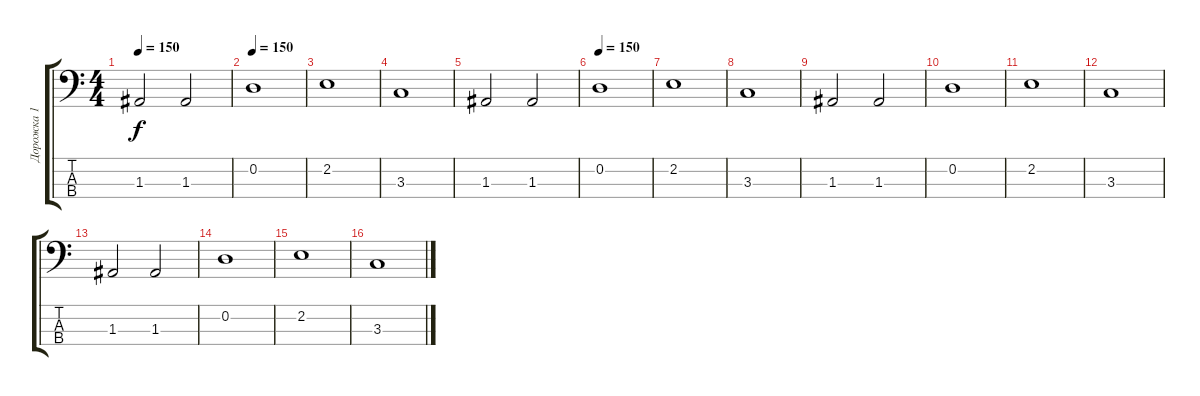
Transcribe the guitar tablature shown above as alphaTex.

\track ("Дорожка 1" "Дорожка 1") {instrument electricbassfinger}
\staff {score tabs}
\tuning (G2 D2 A1 E1) {hide}
\ts (4 4)
\tempo 150
\clef f4
\ks c
1.3.2{dy f} 1.3.2 |
\tempo 150
0.2.1 |
2.2.1 |
3.3.1 |
1.3.2 1.3.2 |
\tempo 150
0.2.1 |
2.2.1 |
3.3.1 |
1.3.2 1.3.2 |
0.2.1 |
2.2.1 |
3.3.1 |
1.3.2 1.3.2 |
0.2.1 |
2.2.1 |
3.3.1
